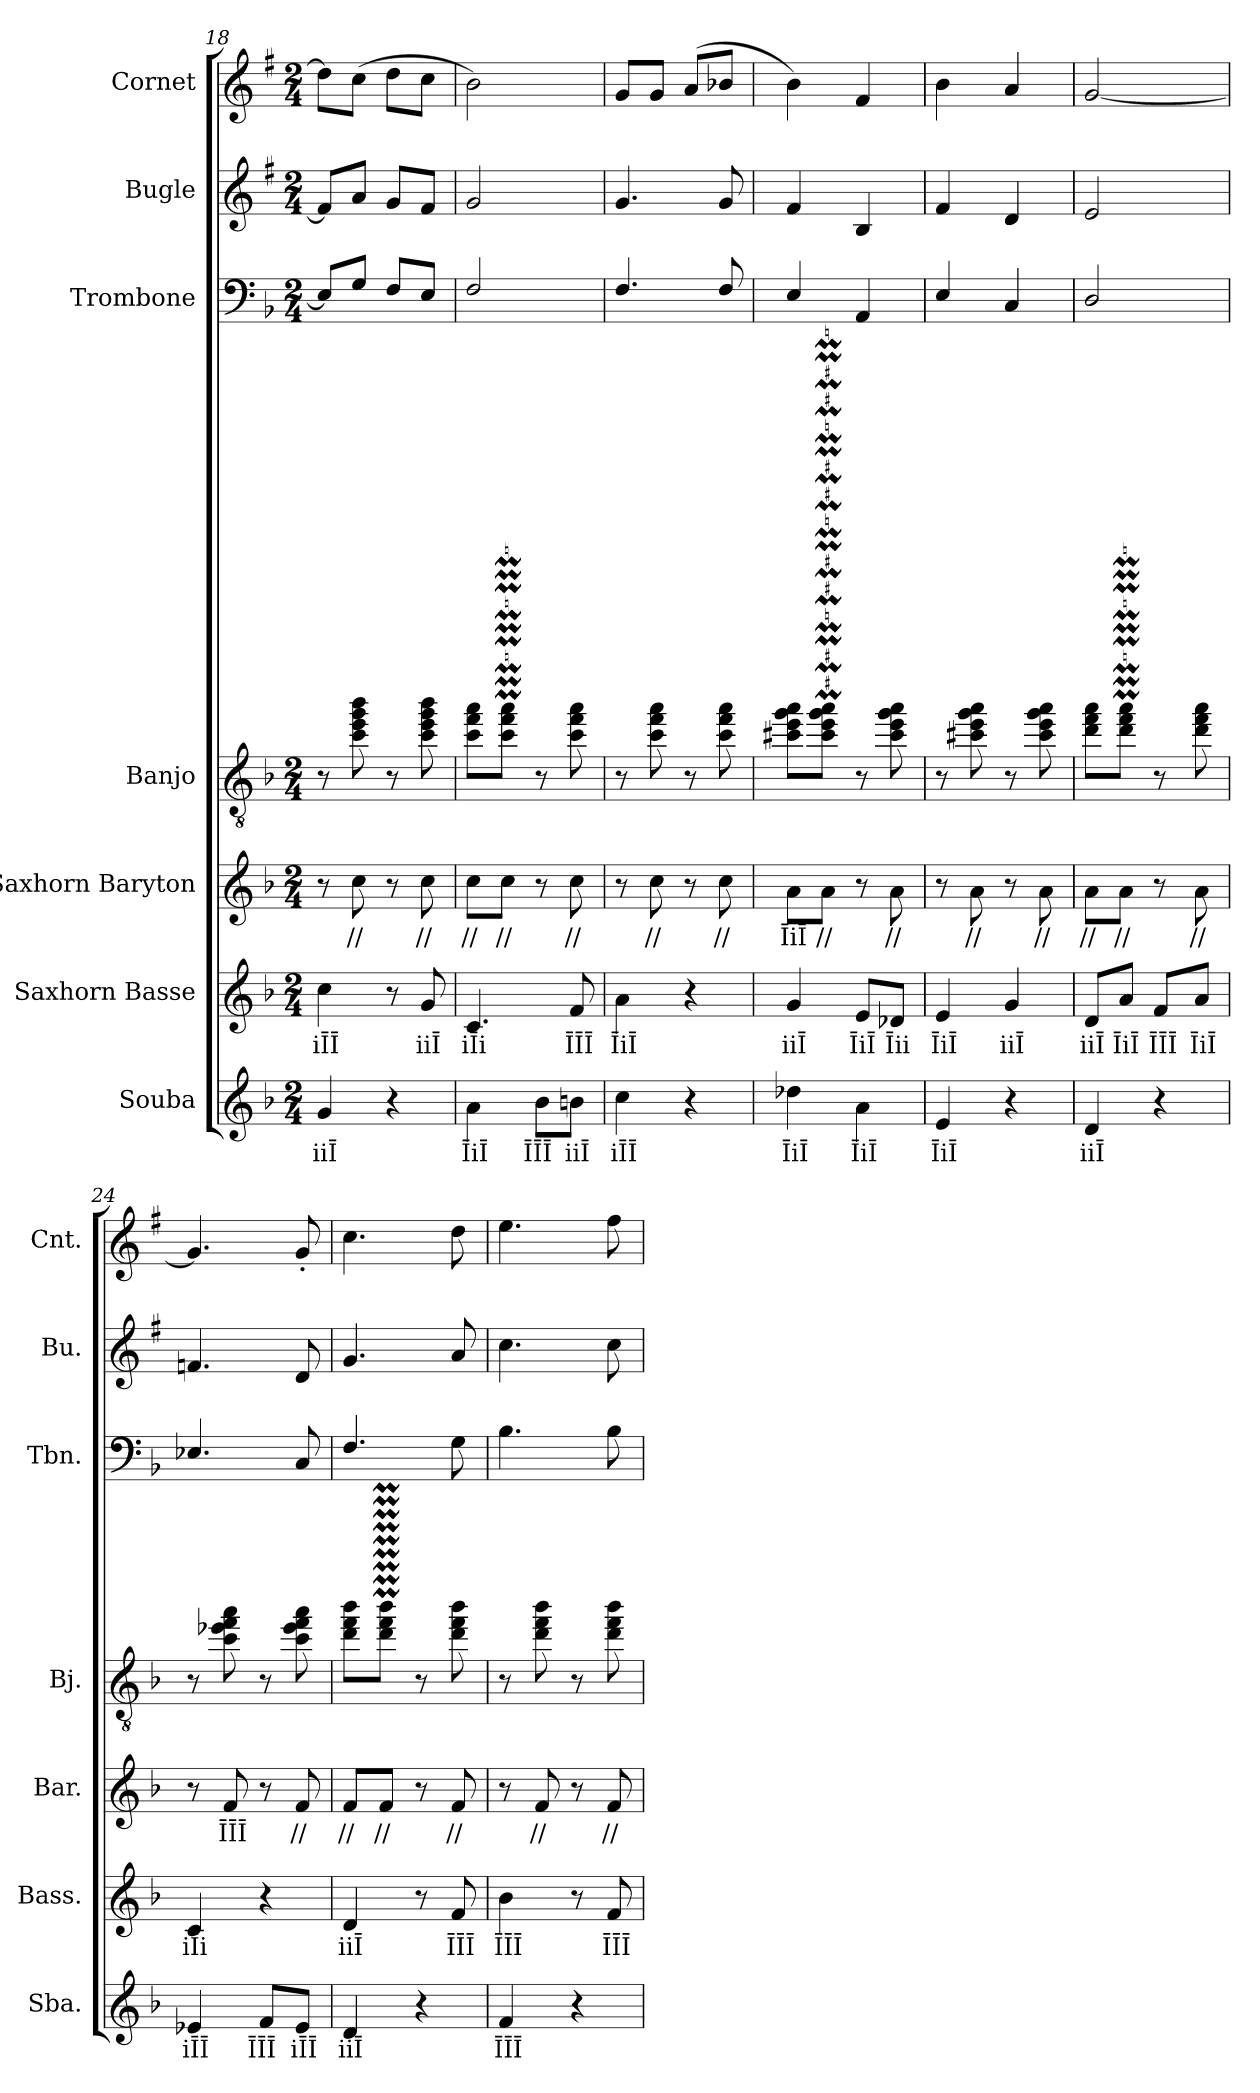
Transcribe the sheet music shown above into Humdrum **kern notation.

**kern	**text	**kern	**text	**kern	**text	**kern	**kern	**kern	**kern
*part7	*part7	*part6	*part6	*part5	*part5	*part4	*part3	*part2	*part1
*staff7	*staff7	*staff6	*staff6	*staff5	*staff5	*staff4	*staff3	*staff2	*staff1
*I"Souba	*	*I"Saxhorn Basse	*	*I"Saxhorn Baryton	*	*I"Banjo	*I"Trombone	*I"Bugle	*I"Cornet
*I'Sba.	*	*I'Bass.	*	*I'Bar.	*	*I'Bj.	*I'Tbn.	*I'Bu.	*I'Cnt.
*clefG2	*	*clefG2	*	*clefG2	*	*clefGv2	*clefF4	*clefG2	*clefG2
*ITrd15c26	*	*ITrd8c14	*	*ITrd8c14	*	*ITrd7c12	*	*ITrd1c2	*ITrd1c2
*k[b-]	*	*k[b-]	*	*k[b-]	*	*k[b-]	*k[b-]	*k[b-]	*k[b-]
*M2/4	*	*M2/4	*	*M2/4	*	*M2/4	*M2/4	*M2/4	*M2/4
=18	=18	=18	=18	=18	=18	=18	=18	=18	=18
!	!LO:LY:b	!	!LO:LY:b	!	!	!	!	!	!
4GG/	iiĪ	4c\	iĪĪ	8r	.	8r	8E/L]	8e/L]	8cc\L]
!	!	!	!	!	!LO:LY:b	!	!	!	!
.	.	.	.	8c\	//	8c\ 8e\ 8g\ 8b-\	8G/J	8g/J	(>8b-\J
4r	.	8r	.	8r	.	8r	8F/L	8f/L	8cc\L
!	!	!	!LO:LY:b	!	!LO:LY:b	!	!	!	!
.	.	8G/	iiĪ	8c\	//	8c\ 8e\ 8g\ 8b-\	8E/J	8e/J	8b-\J
=19	=19	=19	=19	=19	=19	=19	=19	=19	=19
!	!LO:LY:b	!	!LO:LY:b	!	!LO:LY:b	!	!	!	!
4AA\	ĪiĪ	4.C/	iĪi	8c\L	//	8c\ 8f\ 8a\L	2F/	2f/	2a\)
!	!	!	!	!	!LO:LY:b	!	!	!	!
.	.	.	.	8c\J	//	8c\M 8f\M 8a\MJ	.	.	.
!	!LO:LY:b	!	!	!	!	!	!	!	!
8BB-\L	ĪĪĪ	.	.	8r	.	8r	.	.	.
!	!LO:LY:b	!	!LO:LY:b	!	!LO:LY:b	!	!	!	!
8BBn\J	iiĪ	8F/	ĪĪĪ	8c\	//	8c\ 8f\ 8a\	.	.	.
=20	=20	=20	=20	=20	=20	=20	=20	=20	=20
!	!LO:LY:b	!	!LO:LY:b	!	!	!	!	!	!
4C\	iĪĪ	4A\	ĪiĪ	8r	.	8r	4.F/	4.f/	8f/L
!	!	!	!	!	!LO:LY:b	!	!	!	!
.	.	.	.	8c\	//	8c\ 8f\ 8a\	.	.	8f/J
4r	.	4r	.	8r	.	8r	.	.	(<8g/L
!	!	!	!	!	!LO:LY:b	!	!	!	!
.	.	.	.	8c\	//	8c\ 8f\ 8a\	8F/	8f/	8a-X/J
!!LO:PB:g=z
=21	=21	=21	=21	=21	=21	=21	=21	=21	=21
!	!LO:LY:b	!	!LO:LY:b	!	!LO:LY:b	!	!	!	!
4D-X\	ĪiĪ	4G/	iiĪ	8A\L	ĪiĪ	8c#X\ 8e\ 8g\ 8a\L	4E/	4e/	4a\)
!	!	!	!	!	!LO:LY:b	!	!	!	!
.	.	.	.	8A\J	//	8c#\M 8e\M 8g\M 8a\MJ	.	.	.
!	!LO:LY:b	!	!LO:LY:b	!	!	!	!	!	!
4AA\	ĪiĪ	8E/L	ĪiĪ	8r	.	8r	4AA/	4A/	4e/
!	!	!	!LO:LY:b	!	!LO:LY:b	!	!	!	!
.	.	8D-X/J	Īii	8A\	//	8c#\ 8e\ 8g\ 8a\	.	.	.
=22	=22	=22	=22	=22	=22	=22	=22	=22	=22
!	!LO:LY:b	!	!LO:LY:b	!	!	!	!	!	!
4EE/	ĪiĪ	4E/	ĪiĪ	8r	.	8r	4E/	4e/	4a\
!	!	!	!	!	!LO:LY:b	!	!	!	!
.	.	.	.	8A\	//	8c#X\ 8e\ 8g\ 8a\	.	.	.
!	!	!	!LO:LY:b	!	!	!	!	!	!
4r	.	4G/	iiĪ	8r	.	8r	4C/	4c/	4g/
!	!	!	!	!	!LO:LY:b	!	!	!	!
.	.	.	.	8A\	//	8c#\ 8e\ 8g\ 8a\	.	.	.
=23	=23	=23	=23	=23	=23	=23	=23	=23	=23
!	!LO:LY:b	!	!LO:LY:b	!	!LO:LY:b	!	!	!	!
4DD/	iiĪ	8D/L	iiĪ	8A\L	//	8d\ 8f\ 8a\L	2D/	2d/	[2f/
!	!	!	!LO:LY:b	!	!LO:LY:b	!	!	!	!
.	.	8A/J	ĪiĪ	8A\J	//	8d\M 8f\M 8a\MJ	.	.	.
!	!	!	!LO:LY:b	!	!	!	!	!	!
4r	.	8F/L	ĪĪĪ	8r	.	8r	.	.	.
!	!	!	!LO:LY:b	!	!LO:LY:b	!	!	!	!
.	.	8A/J	ĪiĪ	8A\	//	8d\ 8f\ 8a\	.	.	.
=24	=24	=24	=24	=24	=24	=24	=24	=24	=24
!	!LO:LY:b	!	!LO:LY:b	!	!	!	!	!	!
4EE-X/	iĪĪ	4C/	iĪi	8r	.	8r	4.E-X/	4.e-X/	4.f/]
!	!	!	!	!	!LO:LY:b	!	!	!	!
.	.	.	.	8F/	ĪĪĪ	8c\ 8e-X\ 8f\ 8a\	.	.	.
!	!LO:LY:b	!	!	!	!	!	!	!	!
8FF/L	ĪĪĪ	4r	.	8r	.	8r	.	.	.
!	!LO:LY:b	!	!	!	!LO:LY:b	!	!	!	!
8EE-/J	iĪĪ	.	.	8F/	//	8c\ 8e-\ 8f\ 8a\	8C/	8c/	8f'/
=25	=25	=25	=25	=25	=25	=25	=25	=25	=25
!	!LO:LY:b	!	!LO:LY:b	!	!LO:LY:b	!	!	!	!
4DD/	iiĪ	4D/	iiĪ	8F/L	//	8d\ 8f\ 8b-\L	4.F/	4.f/	4.b-\
!	!	!	!	!	!LO:LY:b	!	!	!	!
.	.	.	.	8F/J	//	8d\M 8f\M 8b-\MJ	.	.	.
4r	.	8r	.	8r	.	8r	.	.	.
!	!	!	!LO:LY:b	!	!LO:LY:b	!	!	!	!
.	.	8F/	ĪĪĪ	8F/	//	8d\ 8f\ 8b-\	8G\	8g/	8cc\
!!LO:PB:g=z
=26	=26	=26	=26	=26	=26	=26	=26	=26	=26
!	!LO:LY:b	!	!LO:LY:b	!	!	!	!	!	!
4FF/	ĪĪĪ	4B-\	ĪĪĪ	8r	.	8r	4.B-\	4.b-\	4.dd\
!	!	!	!	!	!LO:LY:b	!	!	!	!
.	.	.	.	8F/	//	8d\ 8f\ 8b-\	.	.	.
4r	.	8r	.	8r	.	8r	.	.	.
!	!	!	!LO:LY:b	!	!LO:LY:b	!	!	!	!
.	.	8F/	ĪĪĪ	8F/	//	8d\ 8f\ 8b-\	8B-\	8b-\	8ee\
=	=	=	=	=	=	=	=	=	=
*-	*-	*-	*-	*-	*-	*-	*-	*-	*-
